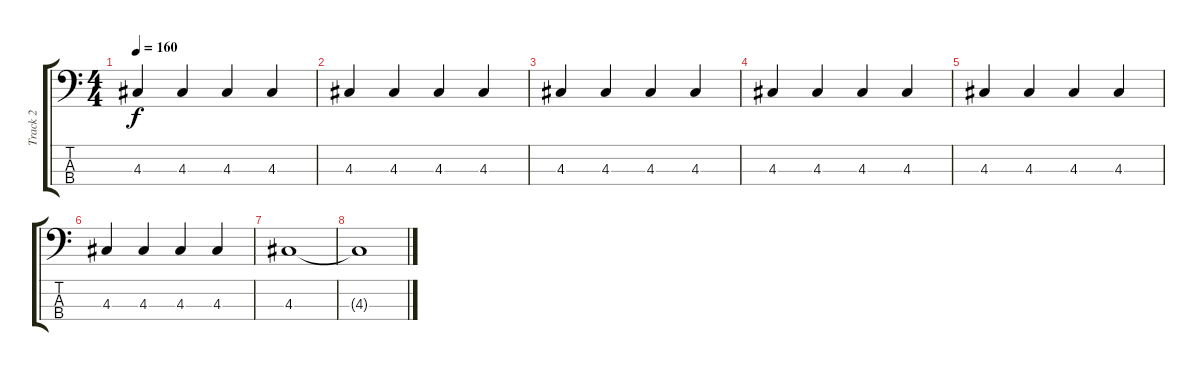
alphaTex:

\track ("Track 2" "Track 2") {instrument electricbassfinger}
\staff {score tabs}
\tuning (G2 D2 A1 E1) {hide}
\ts (4 4)
\tempo 160
\clef f4
\ks c
4.3.4{dy f} 4.3.4 4.3.4 4.3.4 |
4.3.4 4.3.4 4.3.4 4.3.4 |
4.3.4 4.3.4 4.3.4 4.3.4 |
4.3.4 4.3.4 4.3.4 4.3.4 |
4.3.4 4.3.4 4.3.4 4.3.4 |
4.3.4 4.3.4 4.3.4 4.3.4 |
4.3.1 |
4.3{t}.1
